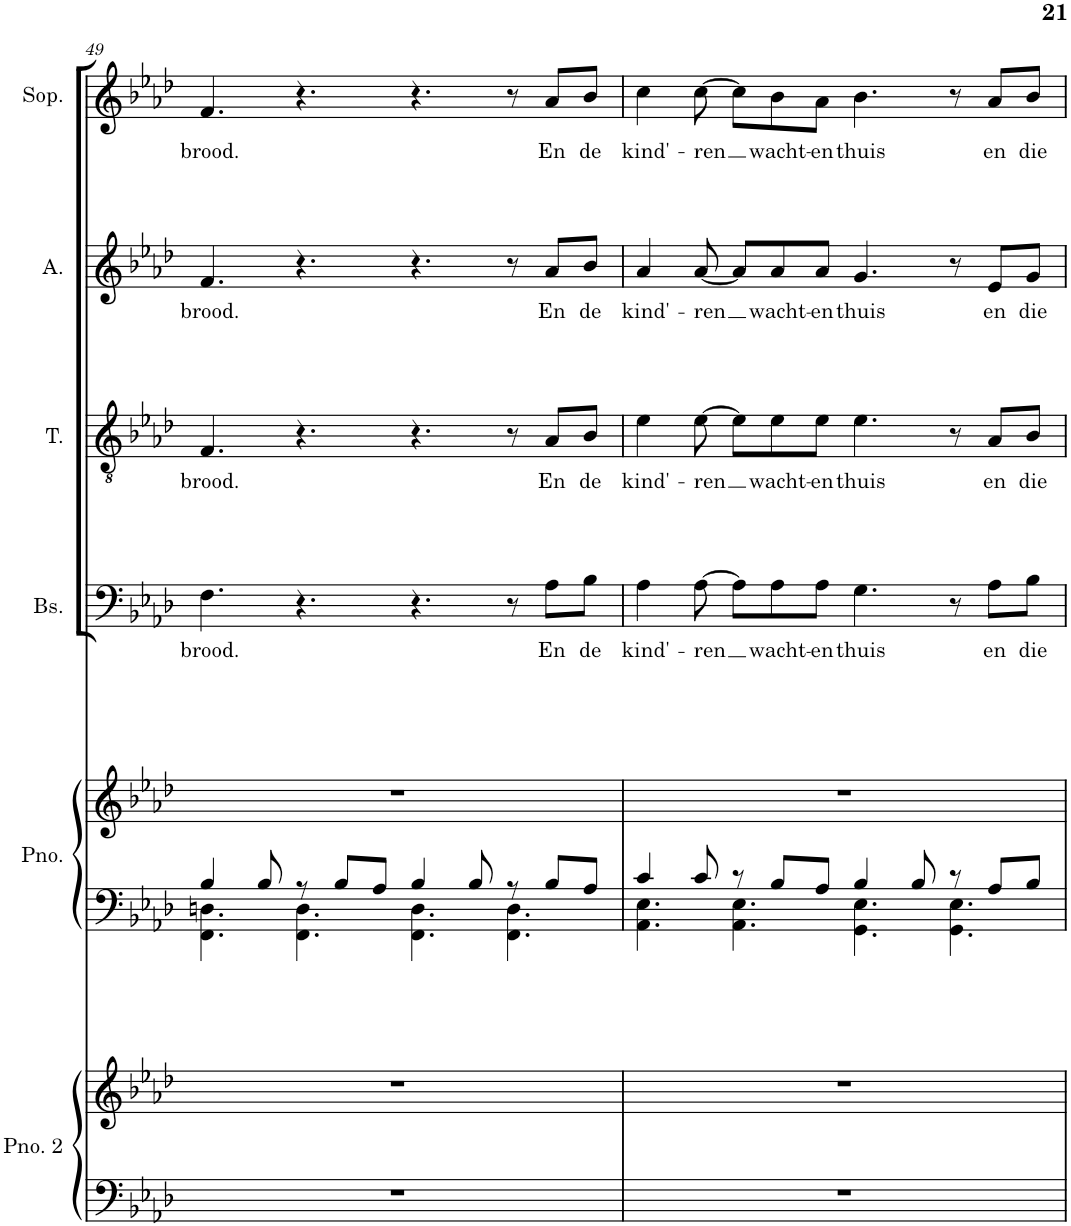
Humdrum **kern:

**kern	**kern	**kern	**kern	**kern	**text	**kern	**text	**kern	**text	**kern	**text
*part6	*part6	*part5	*part5	*part4	*part4	*part3	*part3	*part2	*part2	*part1	*part1
*staff8	*staff7	*staff6	*staff5	*staff4	*staff4	*staff3	*staff3	*staff2	*staff2	*staff1	*staff1
*I"Piano 2	*	*I"Piano	*	*I"Bas	*	*I"Tenor	*	*I"Alt	*	*I"Sopraan	*
*I'Pno. 2	*	*I'Pno.	*	*I'Bs.	*	*I'T.	*	*I'A.	*	*I'Sop.	*
!!LO:PB:g=z
*clefF4	*clefG2	*clefF4	*clefG2	*clefF4	*	*clefGv2	*	*clefG2	*	*clefG2	*
*k[b-e-a-d-]	*k[b-e-a-d-]	*k[b-e-a-d-]	*k[b-e-a-d-]	*k[b-e-a-d-]	*	*k[b-e-a-d-]	*	*k[b-e-a-d-]	*	*k[b-e-a-d-]	*
*M12/8	*M12/8	*M12/8	*M12/8	*M12/8	*	*M12/8	*	*M12/8	*	*M12/8	*
=49	=49	=49	=49	=49	=49	=49	=49	=49	=49	=49	=49
*	*	*^	*	*	*	*	*	*	*	*	*
!	!	!	!	!	!	!LO:LY:b	!	!LO:LY:b	!	!LO:LY:b	!	!LO:LY:b
1.r	1.r	4B-/	4.FF\ 4.Dn\	1.r	4.F\	brood.	4.F/	brood.	4.f/	brood.	4.f/	brood.
.	.	8B-/	.	.	.	.	.	.	.	.	.	.
.	.	8r	4.FF\ 4.D\	.	4.r	.	4.r	.	4.r	.	4.r	.
.	.	8B-/L	.	.	.	.	.	.	.	.	.	.
.	.	8A-/J	.	.	.	.	.	.	.	.	.	.
.	.	4B-/	4.FF\ 4.D\	.	4.r	.	4.r	.	4.r	.	4.r	.
.	.	8B-/	.	.	.	.	.	.	.	.	.	.
.	.	8r	4.FF\ 4.D\	.	8r	.	8r	.	8r	.	8r	.
!	!	!	!	!	!	!LO:LY:b	!	!LO:LY:b	!	!LO:LY:b	!	!LO:LY:b
.	.	8B-/L	.	.	8A-\L	En	8A-/L	En	8a-/L	En	8a-/L	En
!	!	!	!	!	!	!LO:LY:b	!	!LO:LY:b	!	!LO:LY:b	!	!LO:LY:b
.	.	8A-/J	.	.	8B-\J	de	8B-/J	de	8b-/J	de	8b-/J	de
=50	=50	=50	=50	=50	=50	=50	=50	=50	=50	=50	=50	=50
!	!	!	!	!	!	!LO:LY:b	!	!LO:LY:b	!	!LO:LY:b	!	!LO:LY:b
1.r	1.r	4c/	4.AA-\ 4.E-\	1.r	4A-\	kind'-	4e-\	kind'-	4a-/	kind'-	4cc\	kind'-
!	!	!	!	!	!	!LO:LY:b	!	!LO:LY:b	!	!LO:LY:b	!	!LO:LY:b
.	.	8c/	.	.	[8A-\	-ren	[8e-\	-ren	[8a-/	-ren	[8cc\	-ren
.	.	8r	4.AA-\ 4.E-\	.	8A-\L]	.	8e-\L]	.	8a-/L]	.	8cc\L]	.
!	!	!	!	!	!	!LO:LY:b	!	!LO:LY:b	!	!LO:LY:b	!	!LO:LY:b
.	.	8B-/L	.	.	8A-\	wacht-	8e-\	wacht-	8a-/	wacht-	8b-\	wacht-
!	!	!	!	!	!	!LO:LY:b	!	!LO:LY:b	!	!LO:LY:b	!	!LO:LY:b
.	.	8A-/J	.	.	8A-\J	-en	8e-\J	-en	8a-/J	-en	8a-\J	-en
!	!	!	!	!	!	!LO:LY:b	!	!LO:LY:b	!	!LO:LY:b	!	!LO:LY:b
.	.	4B-/	4.GG\ 4.E-\	.	4.G\	thuis	4.e-\	thuis	4.g/	thuis	4.b-\	thuis
.	.	8B-/	.	.	.	.	.	.	.	.	.	.
.	.	8r	4.GG\ 4.E-\	.	8r	.	8r	.	8r	.	8r	.
!	!	!	!	!	!	!LO:LY:b	!	!LO:LY:b	!	!LO:LY:b	!	!LO:LY:b
.	.	8A-/L	.	.	8A-\L	en	8A-/L	en	8e-/L	en	8a-/L	en
!	!	!	!	!	!	!LO:LY:b	!	!LO:LY:b	!	!LO:LY:b	!	!LO:LY:b
.	.	8B-/J	.	.	8B-\J	die	8B-/J	die	8g/J	die	8b-/J	die
*	*	*v	*v	*	*	*	*	*	*	*	*	*
=	=	=	=	=	=	=	=	=	=	=	=
*-	*-	*-	*-	*-	*-	*-	*-	*-	*-	*-	*-
